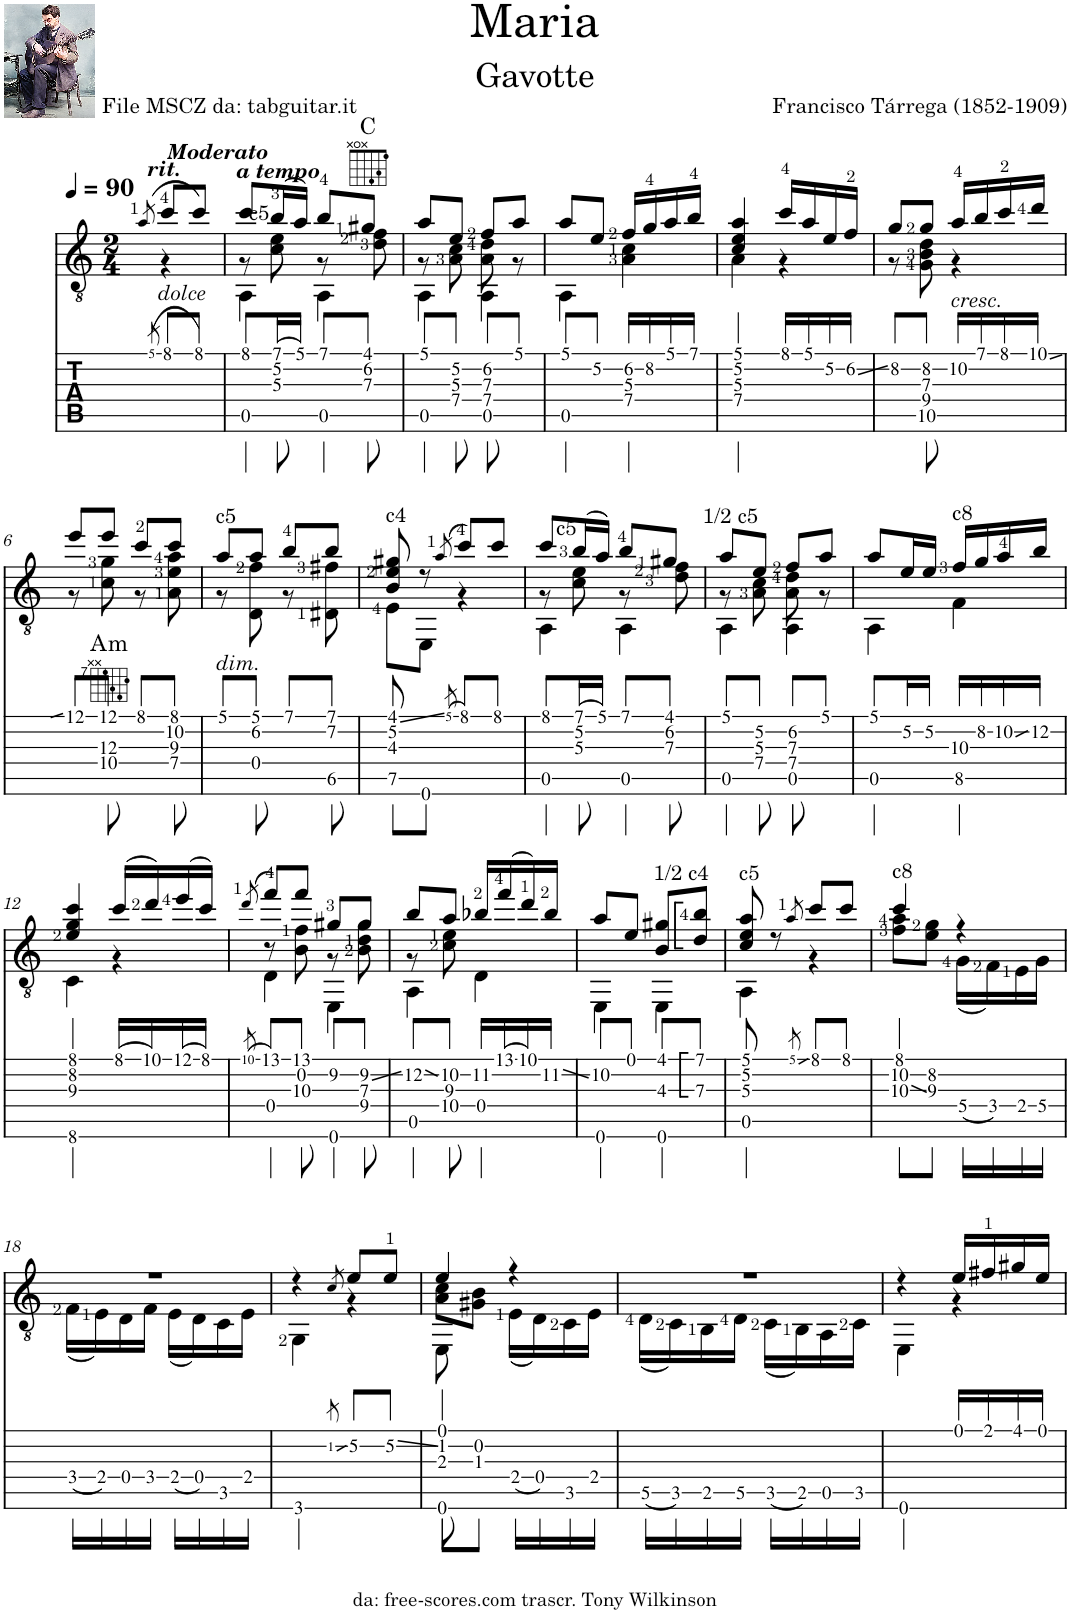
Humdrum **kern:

**kern	**harte	**kern	**harte
*part2	*part2	*part1	*part1
*staff2	*	*staff1	*
*I"Chitarra classica (Intavolatura)	*	*I"Classical Guitar	*
*stria6	*	*	*
*	*	*clefGv2	*
*k[]	*	*k[]	*
*M2/4	*	*M2/4	*
*MM90	*	*MM90	*
=	=	=	=
(8qa/	.	(8qa/	.
*^	*	*^	*
!	!	!	!LO:TX:a:Bi:t=Moderato	!	!
!	!	!	!LO:TX:a:Bi:t=rit.	!	!
!	!	!	!LO:TX:b:i:t=dolce	!	!
8cc/L	4r	.	8cc/L	4r	.
8cc/J)	.	.	8cc/J)	.	.
=1	=1	=1	=1	=1	=1
*	*^	*	*	*^	*
!	!	!	!	!LO:TX:a:Bi:t=a tempo	!	!	!
8cc/L	8r	4AA\	.	8cc/L	8r	4AA\	.
!	!	!	!	!LO:TX:a:t=c5	!	!	!
(16b/L	8c\ 8e\	.	.	(16b/L	8c\ 8e\	.	.
16a/JJ)	.	.	.	16a/JJ)	.	.	.
8b/L	8r	4AA\	.	8b/L	8r	4AA\	.
8g#X/J	8d\ 8f\	.	.	8g#X/J	8d\ 8f\	.	C:maj
=2	=2	=2	=2	=2	=2	=2	=2
8a/L	8r	4AA\	.	8a/L	8r	4AA\	.
8e/J	8A\ 8c\	.	.	8e/J	8A\ 8c\	.	.
8f/L	8A\ 8d\	4AA\	.	8f/L	8A\ 8d\	4AA\	.
8a/J	8r	.	.	8a/J	8r	.	.
*	*v	*v	*	*	*	*	*
*	*	*	*	*v	*v	*
=3	=3	=3	=3	=3	=3
8a/L	4AA\	.	8a/L	4AA\	.
8e/J	.	.	8e/J	.	.
16f/LL	4A\ 4c\	.	16f/LL	4A\ 4c\	.
16g/	.	.	16g/	.	.
16a/	.	.	16a/	.	.
16b/JJ	.	.	16b/JJ	.	.
=4	=4	=4	=4	=4	=4
4c/ 4e/ 4a/	4A\	.	4c/ 4e/ 4a/	4A\	.
16cc/LL	4r	.	16cc/LL	4r	.
16a/	.	.	16a/	.	.
16e/	.	.	16e/	.	.
16f/JJ	.	.	16f/JJ	.	.
=5	=5	=5	=5	=5	=5
8g/L	8r	.	8g/L	8r	.
8g/J	8G\ 8B\ 8d\	.	8g/J	8G\ 8B\ 8d\	.
!LO:TX:a:i:t=cresc.	!	!	!	!	!
16a/LL	4r	.	16a/LL	4r	.
16b/	.	.	16b/	.	.
16cc/	.	.	16cc/	.	.
16dd/JJ	.	.	16dd/JJ	.	.
!!LO:LB:g=z	!!
=6	=6	=6	=6	=6	=6
8ee/L	8r	.	8ee/L	8r	.
8ee/J	8c\ 8g\	.	8ee/J	8c\ 8g\	.
8cc/L	8r	.	8cc/L	8r	.
!	!	!LO:H:kt=m	!	!	!
8cc/J	8A\ 8e\ 8a\	A:min	8cc/J	8A\ 8e\ 8a\	.
=7	=7	=7	=7	=7	=7
!	!	!	!LO:TX:a:t=c5	!	!
!LO:TX:a:i:t=dim.	!	!	!	!	!
8a/L	8r	.	8a/L	8r	.
8a/J	8D\ 8f\	.	8a/J	8D\ 8f\	.
8b/L	8r	.	8b/L	8r	.
8b/J	8D#X\ 8f#X\	.	8b/J	8D#X\ 8f#X\	.
=8	=8	=8	=8	=8	=8
!	!	!	!LO:TX:a:t=c4	!	!
8B/ 8e/ 8g#X/	8E\L	.	8B/ 8e/ 8g#X/	8E\L	.
8r	8EE\J	.	8r	8EE\J	.
(8qa/	.	.	(8qa/	.	.
8cc/L)	4r	.	8cc/L)	4r	.
8cc/J	.	.	8cc/J	.	.
=9	=9	=9	=9	=9	=9
*	*^	*	*	*^	*
8cc/L	8r	4AA\	.	8cc/L	8r	4AA\	.
!	!	!	!	!LO:TX:a:t=c5	!	!	!
(16b/L	8c\ 8e\	.	.	(16b/L	8c\ 8e\	.	.
16a/JJ)	.	.	.	16a/JJ)	.	.	.
8b/L	8r	4AA\	.	8b/L	8r	4AA\	.
8g#X/J	8d\ 8f\	.	.	8g#X/J	8d\ 8f\	.	.
=10	=10	=10	=10	=10	=10	=10	=10
!	!	!	!	!LO:TX:a:t=1/2 c5	!	!	!
8a/L	8r	4AA\	.	8a/L	8r	4AA\	.
8e/J	8A\ 8c\	.	.	8e/J	8A\ 8c\	.	.
8f/L	8A\ 8d\	4AA\	.	8f/L	8A\ 8d\	4AA\	.
8a/J	8r	.	.	8a/J	8r	.	.
*	*v	*v	*	*	*	*	*
*	*	*	*	*v	*v	*
=11	=11	=11	=11	=11	=11
8a/L	4AA\	.	8a/L	4AA\	.
16e/L	.	.	16e/L	.	.
16e/JJ	.	.	16e/JJ	.	.
!	!	!	!LO:TX:a:t=c8	!	!
16f/LL	4F\	.	16f/LL	4F\	.
16g/	.	.	16g/	.	.
16a/	.	.	16a/	.	.
16b/JJ	.	.	16b/JJ	.	.
!!LO:LB:g=z	!!
=12	=12	=12	=12	=12	=12
4e/ 4g/ 4cc/	4C\	.	4e/ 4g/ 4cc/	4C\	.
(16cc/LL	4r	.	(16cc/LL	4r	.
16dd/)	.	.	16dd/)	.	.
(16ee/	.	.	(16ee/	.	.
16cc/JJ)	.	.	16cc/JJ)	.	.
*v	*v	*	*	*	*
*	*	*v	*v	*
=13	=13	=13	=13
(8qdd/	.	(8qdd/	.
*^	*	*^	*
*	*^	*	*	*^	*
8ff/L)	8r	4D\	.	8ff/L)	8r	4D\	.
8ff/J	8f\ 8B\	.	.	8ff/J	8B\ 8f\	.	.
8g#X/L	8r	4EE\	.	8g#X/L	8r	4EE\	.
8g#/J	8B\ 8d\	.	.	8g#/J	8B\ 8d\ 8g#\	.	.
=14	=14	=14	=14	=14	=14	=14	=14
8b/L	8r	4AA\	.	8b/L	8r	4AA\	.
8a/J	8c\ 8e\	.	.	8a/J	8c\ 8e\	.	.
16b-X/LL	4ryy	4D\	.	16b-X/LL	4ryy	4D\	.
(16ff/	.	.	.	(16ff/	.	.	.
16dd/)	.	.	.	16dd/)	.	.	.
16b-/JJ	.	.	.	16b-/JJ	.	.	.
*	*v	*v	*	*	*	*	*
*	*	*	*	*v	*v	*
=15	=15	=15	=15	=15	=15
8a/L	4EE\	.	8a/L	4EE\	.
8e/J	.	.	8e/J	.	.
!	!	!	!LO:TX:a:t=1/2 c4	!	!
8B/ 8g#X/L	4EE\	.	8B/ 8g#X/L	4EE\	.
8d/ 8b/J	.	.	8d/ 8b/J	.	.
=16	=16	=16	=16	=16	=16
!	!	!	!LO:TX:a:t=c5	!	!
8c/ 8e/ 8a/	4AA\	.	8c/ 8e/ 8a/	4AA\	.
8r	.	.	8r	.	.
8qa/	.	.	8qa/	.	.
8cc/L	4r	.	8cc/L	4r	.
8cc/J	.	.	8cc/J	.	.
=17	=17	=17	=17	=17	=17
!	!	!	!LO:TX:a:t=c8	!	!
4cc/	8f\ 8a\L	.	4cc/	8f\ 8a\L	.
.	8e\ 8g\J	.	.	8e\ 8g\J	.
4r	(16G\LL	.	4r	(16G\LL	.
.	16F\)	.	.	16F\)	.
.	16E\	.	.	16E\	.
.	16G\JJ	.	.	16G\JJ	.
!!LO:LB:g=z	!!
=18	=18	=18	=18	=18	=18
2r	(16F\LL	.	2r	(16F\LL	.
.	16E\)	.	.	16E\)	.
.	16D\	.	.	16D\	.
.	16F\JJ	.	.	16F\JJ	.
.	(16E\LL	.	.	(16E\LL	.
.	16D\)	.	.	16D\)	.
.	16C\	.	.	16C\	.
.	16E\JJ	.	.	16E\JJ	.
=19	=19	=19	=19	=19	=19
4r	4GG\	.	4r	4GG\	.
8qc/	.	.	8qc/	.	.
8e/L	4r	.	8e/L	4r	.
8e/J	.	.	8e/J	.	.
=20	=20	=20	=20	=20	=20
*	*^	*	*	*^	*
4e/	8A\ 8c\L	8EE\	.	4e/	8A\ 8c\L	8EE\	.
.	8G#X\ 8B\J	8ryy	.	.	8G#X\ 8B\J	8ryy	.
4r	4ryy	(16E\LL	.	4r	4ryy	(16E\LL	.
.	.	16D\)	.	.	.	16D\)	.
.	.	16C\	.	.	.	16C\	.
.	.	16E\JJ	.	.	.	16E\JJ	.
*	*v	*v	*	*	*	*	*
*	*	*	*	*v	*v	*
=21	=21	=21	=21	=21	=21
2r	(16D\LL	.	2r	(16D\LL	.
.	16C\)	.	.	16C\)	.
.	16BB\	.	.	16BB\	.
.	16D\JJ	.	.	16D\JJ	.
.	(16C\LL	.	.	(16C\LL	.
.	16BB\)	.	.	16BB\)	.
.	16AA\	.	.	16AA\	.
.	16C\JJ	.	.	16C\JJ	.
=22	=22	=22	=22	=22	=22
4r	4EE\	.	4r	4EE\	.
16e/LL	4r	.	16e/LL	4r	.
16f#X/	.	.	16f#X/	.	.
16g#X/	.	.	16g#X/	.	.
16e/JJ	.	.	16e/JJ	.	.
*v	*v	*	*	*	*
*	*	*v	*v	*
=	=	=	=
*-	*-	*-	*-
